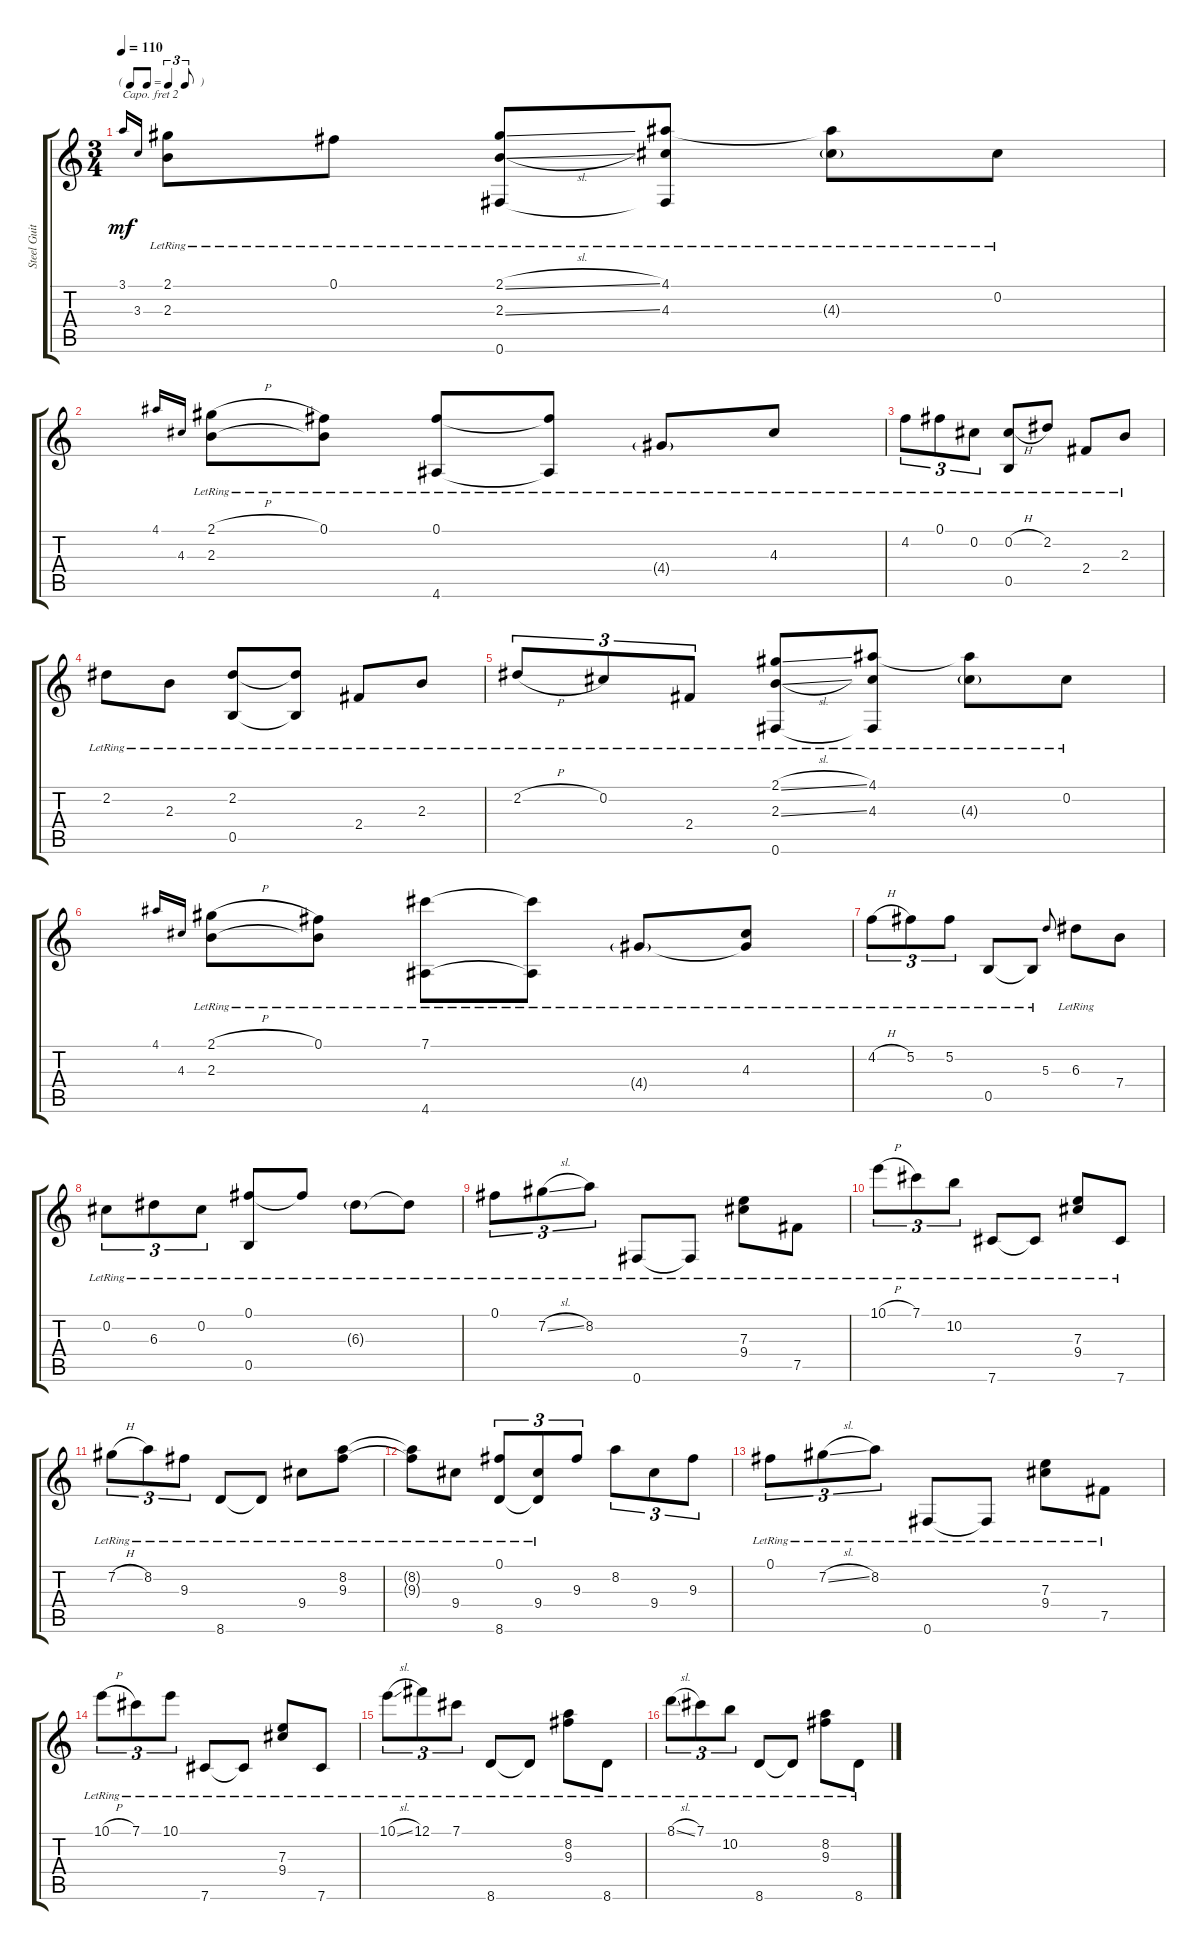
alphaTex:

\track ("Steel Guitar" "Steel Guit") {instrument acousticguitarsteel}
\staff {score tabs}
\capo 2
\tuning (E4 B3 G3 D3 A2 E2) {hide}
\ts (3 4)
\tf triplet8th
\tempo 110
\clef g2
\ks c
3.1.16{gr onbeat dy mf} 3.3.16{gr onbeat} (2.1{lr} 2.3{lr}).8 0.1{lr}.8 (2.1{sl lr} 2.3{sl lr} 0.6{lr}).8 (4.1{lr} 4.3{lr} 0.6{lr t}).8 (4.1{lr t} 4.3{g lr}).8 0.2{lr}.8 |
4.1.16{gr onbeat} 4.3.16{gr onbeat} (2.1{h lr} 2.3{lr}).8 (0.1{lr} 2.3{lr t}).8 (0.1{lr} 4.6{lr}).8 (0.1{lr t} 4.6{lr t}).8 4.4{g lr}.8 4.3{lr}.8 |
4.2{lr}.8{tu (3 2)} 0.1{lr}.8{tu (3 2)} 0.2{lr}.8{tu (3 2)} (0.2{h lr} 0.5{lr}).8 2.2{lr}.8 2.4{lr}.8 2.3{lr}.8 |
2.2{lr}.8 2.3{lr}.8 (2.2{lr} 0.5{lr}).8 (2.2{lr t} 0.5{lr t}).8 2.4{lr}.8 2.3{lr}.8 |
2.2{h lr}.8{tu (3 2)} 0.2{lr}.8{tu (3 2)} 2.4{lr}.8{tu (3 2)} (2.1{sl lr} 2.3{sl lr} 0.6{lr}).8 (4.1{lr} 4.3{lr} 0.6{lr t}).8 (4.1{lr t} 4.3{g lr}).8 0.2{lr}.8 |
4.1.16{gr onbeat} 4.3.16{gr onbeat} (2.1{h lr} 2.3{lr}).8 (0.1{lr} 2.3{lr t}).8 (7.1{lr} 4.6{lr}).8 (7.1{lr t} 4.6{lr t}).8 4.4{g lr}.8 (4.3{lr} 4.4{lr t}).8 |
4.2{h lr}.8{tu (3 2)} 5.2{lr}.8{tu (3 2)} 5.2{lr}.8{tu (3 2)} 0.5{lr}.8 0.5{lr t}.8 5.3.8{gr onbeat} 6.3{lr}.8 7.4.8 |
0.2{lr}.8{tu (3 2)} 6.3{lr}.8{tu (3 2)} 0.2{lr}.8{tu (3 2)} (0.1{lr} 0.5{lr}).8 0.1{lr t}.8 6.3{g lr}.8 6.3{lr t}.8 |
0.1{lr}.8{tu (3 2)} 7.2{sl lr}.8{tu (3 2)} 8.2{lr}.8{tu (3 2)} 0.6{lr}.8 0.6{lr t}.8 (7.3{lr} 9.4{lr}).8 7.5{lr}.8 |
10.1{h lr}.8{tu (3 2)} 7.1{lr}.8{tu (3 2)} 10.2{lr}.8{tu (3 2)} 7.6{lr}.8 7.6{lr t}.8 (7.3{lr} 9.4{lr}).8 7.6{lr}.8 |
7.2{h lr}.8{tu (3 2)} 8.2{lr}.8{tu (3 2)} 9.3{lr}.8{tu (3 2)} 8.6{lr}.8 8.6{lr t}.8 9.4{lr}.8 (8.2{lr} 9.3{lr}).8 |
(8.2{lr t} 9.3{lr t}).8 9.4{lr}.8 (0.1{lr} 8.6{lr}).8{tu (3 2)} (9.4 8.6{lr t}).8{tu (3 2)} 9.3.8{tu (3 2)} 8.2.8{tu (3 2)} 9.4.8{tu (3 2)} 9.3.8{tu (3 2)} |
0.1{lr}.8{tu (3 2)} 7.2{sl lr}.8{tu (3 2)} 8.2{lr}.8{tu (3 2)} 0.6{lr}.8 0.6{lr t}.8 (7.3{lr} 9.4{lr}).8 7.5{lr}.8 |
10.1{h lr}.8{tu (3 2)} 7.1{lr}.8{tu (3 2)} 10.1{lr}.8{tu (3 2)} 7.6{lr}.8 7.6{lr t}.8 (7.3{lr} 9.4{lr}).8 7.6{lr}.8 |
10.1{sl lr}.8{tu (3 2)} 12.1{lr}.8{tu (3 2)} 7.1{lr}.8{tu (3 2)} 8.6{lr}.8 8.6{lr t}.8 (8.2{lr} 9.3{lr}).8 8.6{lr}.8 |
8.1{sl lr}.8{tu (3 2)} 7.1{lr}.8{tu (3 2)} 10.2{lr}.8{tu (3 2)} 8.6{lr}.8 8.6{lr t}.8 (8.2{lr} 9.3{lr}).8 8.6{lr}.8
